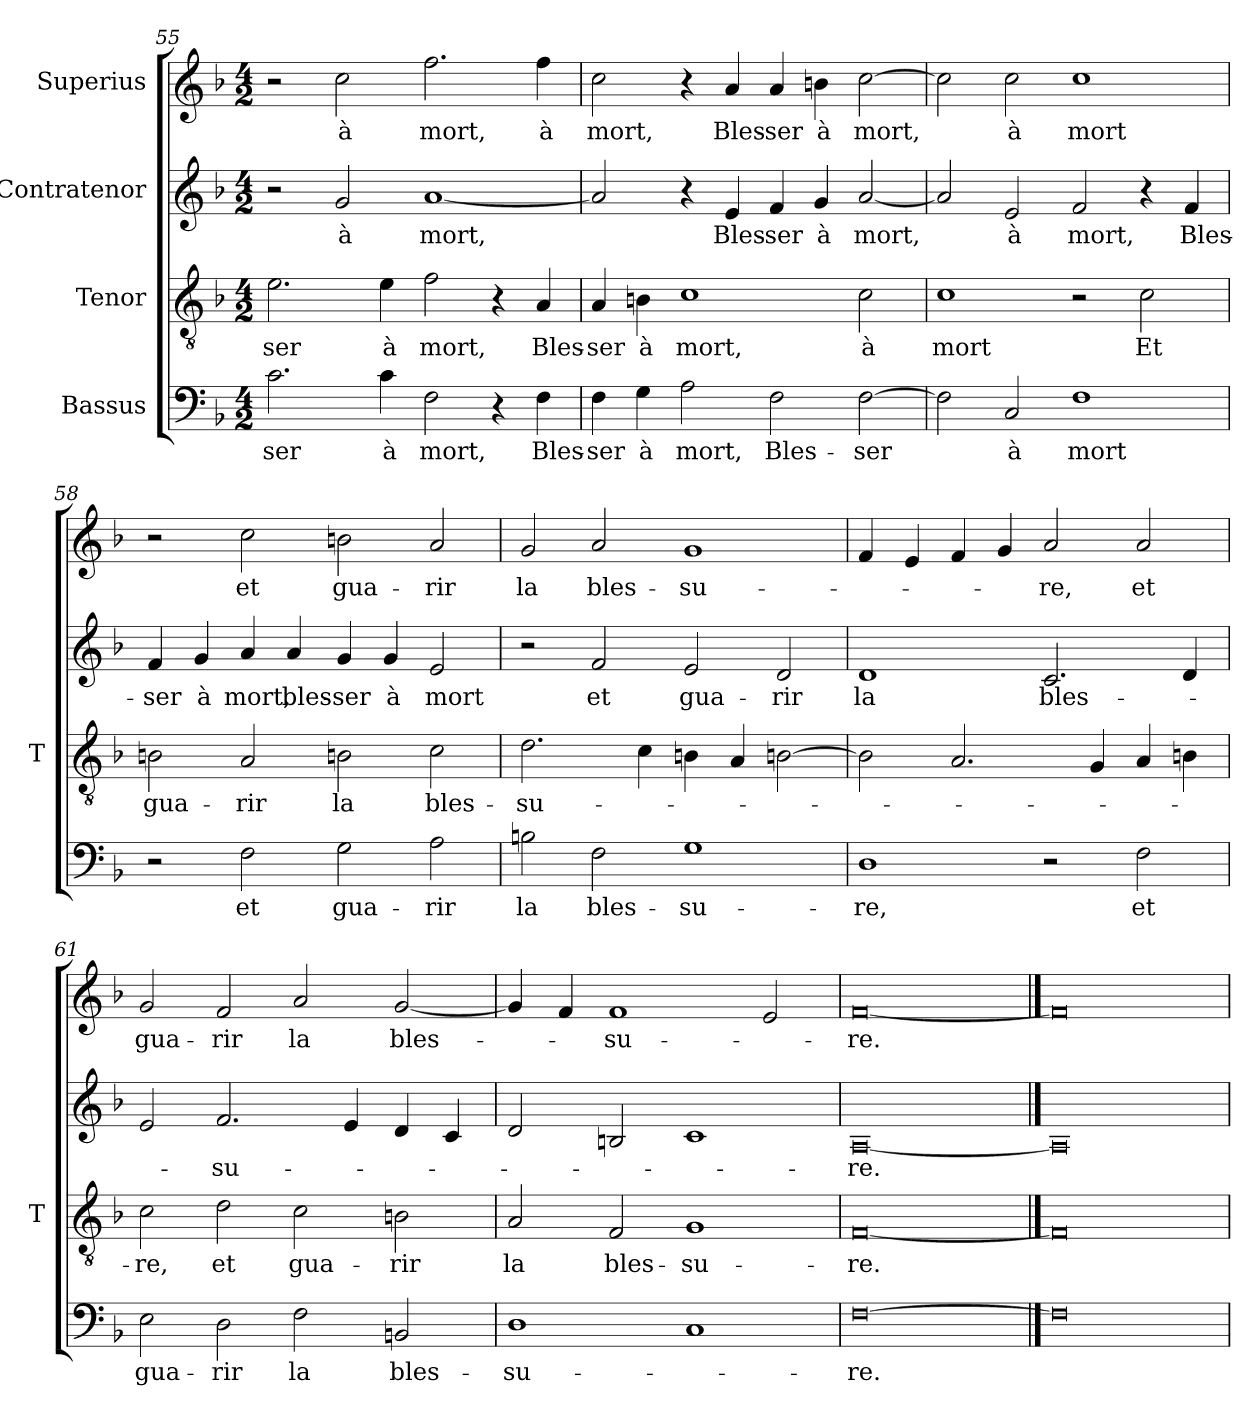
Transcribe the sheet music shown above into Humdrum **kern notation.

**kern	**text	**kern	**text	**kern	**text	**kern	**text
*part4	*part4	*part3	*part3	*part2	*part2	*part1	*part1
*staff4	*staff4	*staff3	*staff3	*staff2	*staff2	*staff1	*staff1
*I"Bassus	*	*I"Tenor	*	*I"Contratenor	*	*I"Superius	*
*	*	*I'T	*	*	*	*	*
*clefF4	*	*clefGv2	*	*clefG2	*	*clefG2	*
*k[b-]	*	*k[b-]	*	*k[b-]	*	*k[b-]	*
*M4/2	*	*M4/2	*	*M4/2	*	*M4/2	*
=55	=55	=55	=55	=55	=55	=55	=55
2.c	-ser	2.e	-ser	2r	.	2r	.
.	.	.	.	2g	-à	2cc	-à
4c	-à	4e	-à	.	.	.	.
2F	-mort,	2f	-mort,	[1a	-mort,	2.ff	-mort,
4r	.	4r	.	.	.	.	.
4F	Bles-	4A	Bles-	.	.	4ff	-à
=56	=56	=56	=56	=56	=56	=56	=56
4F	-ser	4A	-ser	2a]	.	2cc	-mort,
4G	-à	4Bn	-à	.	.	.	.
2A	-mort,	1c	-mort,	4r	.	4r	.
.	.	.	.	4e	Bles-	4a	Bles-
2F	Bles-	.	.	4f	-ser	4a	-ser
.	.	.	.	4g	-à	4bn	-à
[2F	-ser	2c	-à	[2a	-mort,	[2cc	-mort,
=57	=57	=57	=57	=57	=57	=57	=57
2F]	.	1c	-mort	2a]	.	2cc]	.
2C	-à	.	.	2e	-à	2cc	-à
1F	-mort	2r	.	2f	-mort,	1cc	-mort
.	.	2c	-Et	4r	.	.	.
.	.	.	.	4f	Bles-	.	.
=58	=58	=58	=58	=58	=58	=58	=58
2r	.	2Bn	gua-	4f	-ser	2r	.
.	.	.	.	4g	-à	.	.
2F	-et	2A	-rir	4a	-mort,	2cc	-et
.	.	.	.	4a	bles-	.	.
2G	gua-	2Bn	-la	4g	-ser	2bn	gua-
.	.	.	.	4g	-à	.	.
2A	-rir	2c	bles-	2e	-mort	2a	-rir
=59	=59	=59	=59	=59	=59	=59	=59
2Bn	-la	2.d	su-	2r	.	2g	-la
2F	bles-	.	.	2f	-et	2a	bles-
.	.	4c	.	.	.	.	.
1G	su-	4Bn	.	2e	gua-	1g	su-
.	.	4A	.	.	.	.	.
.	.	[2Bn	.	2d	-rir	.	.
=60	=60	=60	=60	=60	=60	=60	=60
1D	-re,	2B]	.	1d	-la	4f	.
.	.	.	.	.	.	4e	.
.	.	2.A	.	.	.	4f	.
.	.	.	.	.	.	4g	.
2r	.	.	.	2.c	bles-	2a	-re,
.	.	4G	.	.	.	.	.
2F	-et	4A	.	.	.	2a	-et
.	.	4Bn	.	4d	.	.	.
=61	=61	=61	=61	=61	=61	=61	=61
2E	gua-	2c	-re,	2e	.	2g	gua-
2D	-rir	2d	-et	2.f	su-	2f	-rir
2F	-la	2c	gua-	.	.	2a	-la
.	.	.	.	4e	.	.	.
2BBn	bles-	2Bn	-rir	4d	.	[2g	bles-
.	.	.	.	4c	.	.	.
=62	=62	=62	=62	=62	=62	=62	=62
1D	su-	2A	-la	2d	.	4g]	.
.	.	.	.	.	.	4f	.
.	.	2F	bles-	2Bn	.	1f	su-
1C	.	1G	su-	1c	.	.	.
.	.	.	.	.	.	2e	.
=63	=63	=63	=63	=63	=63	=63	=63
[0F	-re.	[0F	-re.	[0A	-re.	[0f	-re.
==64	==64	==64	==64	==64	==64	==64	==64
0F]	.	0F]	.	0A]	.	0f]	.
=	=	=	=	=	=	=	=
*-	*-	*-	*-	*-	*-	*-	*-
